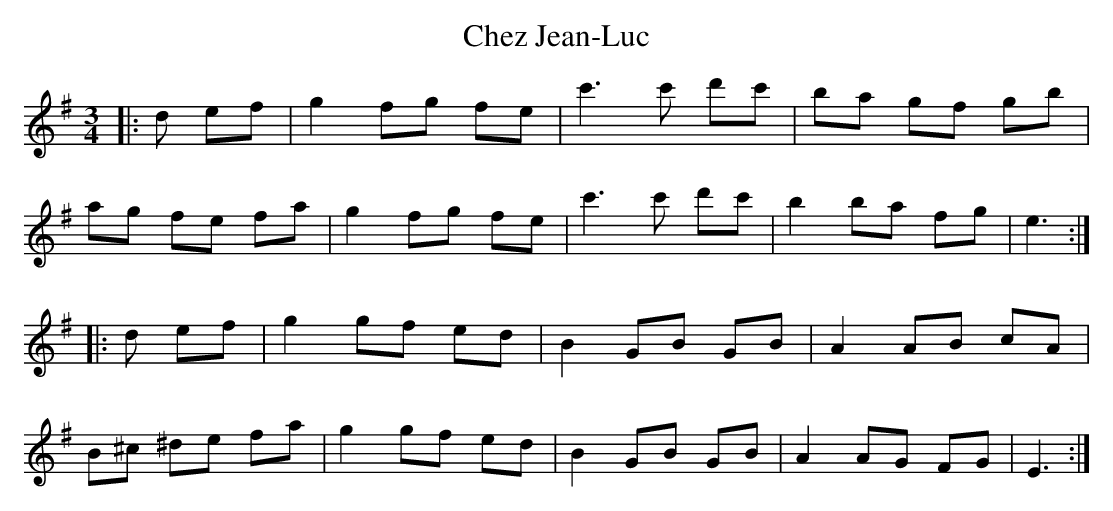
X:1
T: Chez Jean-Luc
M: 3/4
L: 1/8
K: Emin
|: d ef|g2 fg fe|c'3 c' d'c'|ba gf gb|
ag fe fa|g2 fg fe|c'3 c' d'c'|b2 ba fg|e3 :|
|: d ef |g2 gf ed | B2 GB GB | A2 AB cA |
B^c ^de fa|g2 gf ed | B2 GB GB | A2 AG FG|E3 :|
